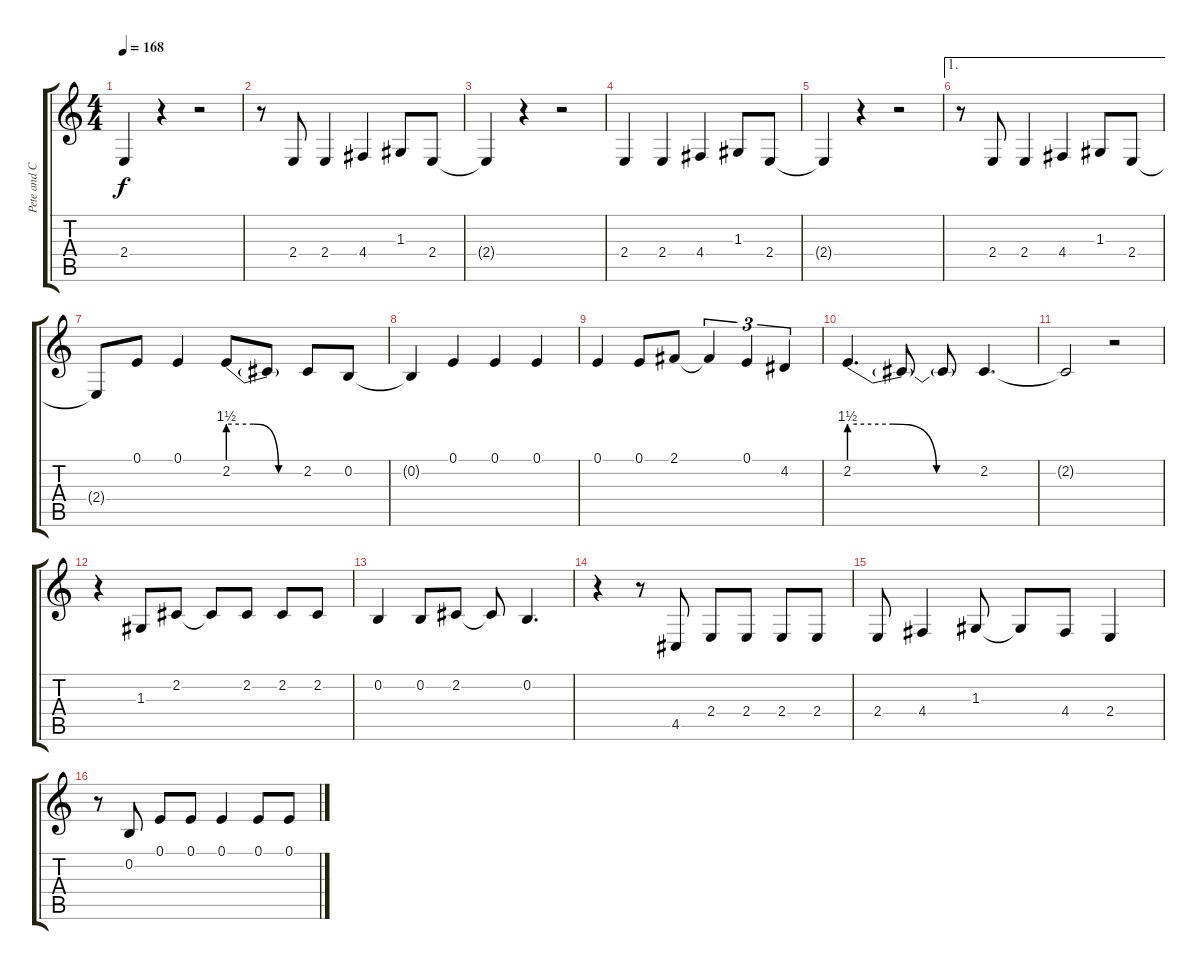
\track ("Pete and Carl (Vocal)" "Pete and C") {mute instrument bassoon}
\staff {score tabs}
\tuning (E4 B3 G3 D3 A2 E2) {hide}
\ts (4 4)
\tempo 168
\clef g2
\ks c
2.4{t}.4{dy f} r.4 r.2 |
r.8 2.4.8 2.4.4 4.4.4 1.3.8 2.4.8 |
2.4{t}.4 r.4 r.2 |
2.4.4 2.4.4 4.4.4 1.3.8 2.4.8 |
2.4{t}.4 r.4 r.2 |
\ae 1
r.8 2.4.8 2.4.4 4.4.4 1.3.8 2.4.8 |
2.4{t}.8 0.1.8 0.1.4 2.2{be (custom 0 6 20 6 40 0 60 0)}.8 2.2{t}.8 2.2.8 0.2.8 |
0.2{t}.4 0.1.4 0.1.4 0.1.4 |
0.1.4 0.1.8 2.1.8 2.1{t}.4{tu (3 2)} 0.1.4{tu (3 2)} 4.2.4{tu (3 2)} |
2.2{be (custom 0 6 20 6 40 0 60 0)}.4{d} 2.2{t}.8 2.2{t}.8 2.2.4{d} |
2.2{t}.2 r.2 |
r.4 1.3.8 2.2.8 2.2{t}.8 2.2.8 2.2.8 2.2.8 |
0.2.4 0.2.8 2.2.8 2.2{t}.8 0.2.4{d} |
r.4 r.8 4.5.8 2.4.8 2.4.8 2.4.8 2.4.8 |
2.4.8 4.4.4 1.3.8 1.3{t}.8 4.4.8 2.4.4 |
r.8 0.2.8 0.1.8 0.1.8 0.1.4 0.1.8 0.1.8
